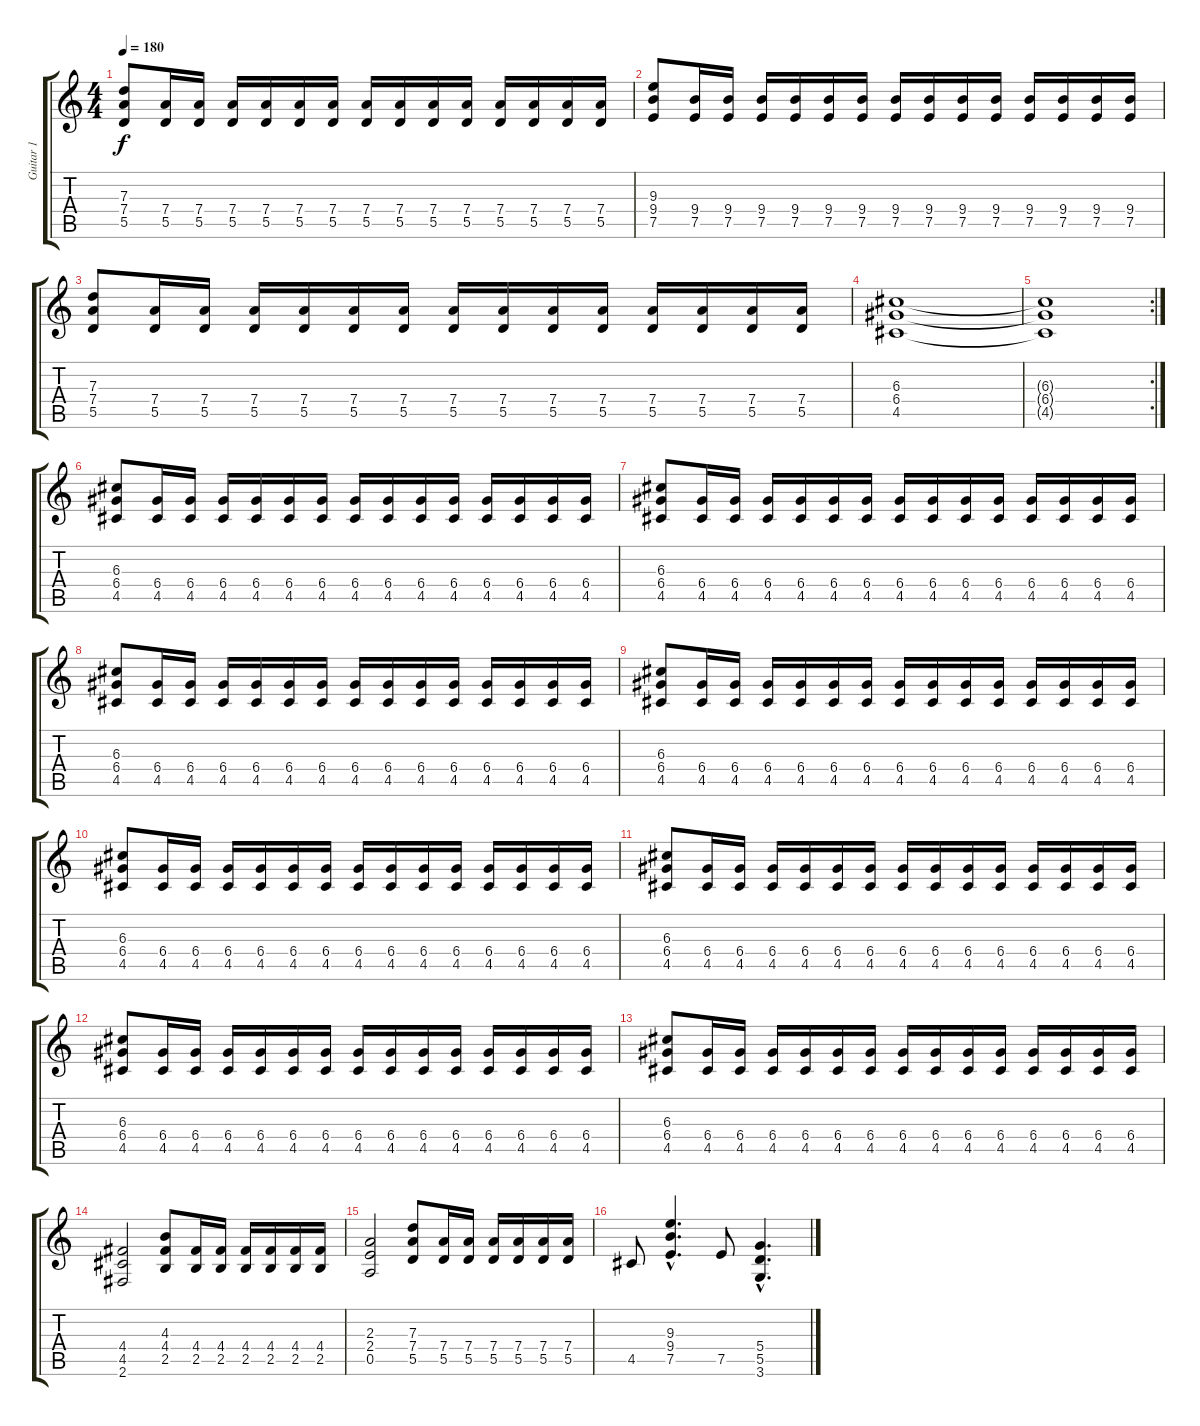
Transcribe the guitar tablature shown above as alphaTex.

\track ("Guitar 1" "Guitar 1") {instrument distortionguitar}
\staff {score tabs}
\tuning (E4 B3 G3 D3 A2 E2) {hide}
\ts (4 4)
\tempo 180
\clef g2
\ks c
(7.3 7.4 5.5).8{dy f} (7.4 5.5).16 (7.4 5.5).16 (7.4 5.5).16 (7.4 5.5).16 (7.4 5.5).16 (7.4 5.5).16 (7.4 5.5).16 (7.4 5.5).16 (7.4 5.5).16 (7.4 5.5).16 (7.4 5.5).16 (7.4 5.5).16 (7.4 5.5).16 (7.4 5.5).16 |
(9.3 9.4 7.5).8 (9.4 7.5).16 (9.4 7.5).16 (9.4 7.5).16 (9.4 7.5).16 (9.4 7.5).16 (9.4 7.5).16 (9.4 7.5).16 (9.4 7.5).16 (9.4 7.5).16 (9.4 7.5).16 (9.4 7.5).16 (9.4 7.5).16 (9.4 7.5).16 (9.4 7.5).16 |
(7.3 7.4 5.5).8 (7.4 5.5).16 (7.4 5.5).16 (7.4 5.5).16 (7.4 5.5).16 (7.4 5.5).16 (7.4 5.5).16 (7.4 5.5).16 (7.4 5.5).16 (7.4 5.5).16 (7.4 5.5).16 (7.4 5.5).16 (7.4 5.5).16 (7.4 5.5).16 (7.4 5.5).16 |
(6.3 6.4 4.5).1 |
\rc 2
(6.3{t} 6.4{t} 4.5{t}).1 |
(6.3 6.4 4.5).8 (6.4 4.5).16 (6.4 4.5).16 (6.4 4.5).16 (6.4 4.5).16 (6.4 4.5).16 (6.4 4.5).16 (6.4 4.5).16 (6.4 4.5).16 (6.4 4.5).16 (6.4 4.5).16 (6.4 4.5).16 (6.4 4.5).16 (6.4 4.5).16 (6.4 4.5).16 |
(6.3 6.4 4.5).8 (6.4 4.5).16 (6.4 4.5).16 (6.4 4.5).16 (6.4 4.5).16 (6.4 4.5).16 (6.4 4.5).16 (6.4 4.5).16 (6.4 4.5).16 (6.4 4.5).16 (6.4 4.5).16 (6.4 4.5).16 (6.4 4.5).16 (6.4 4.5).16 (6.4 4.5).16 |
(6.3 6.4 4.5).8 (6.4 4.5).16 (6.4 4.5).16 (6.4 4.5).16 (6.4 4.5).16 (6.4 4.5).16 (6.4 4.5).16 (6.4 4.5).16 (6.4 4.5).16 (6.4 4.5).16 (6.4 4.5).16 (6.4 4.5).16 (6.4 4.5).16 (6.4 4.5).16 (6.4 4.5).16 |
(6.3 6.4 4.5).8 (6.4 4.5).16 (6.4 4.5).16 (6.4 4.5).16 (6.4 4.5).16 (6.4 4.5).16 (6.4 4.5).16 (6.4 4.5).16 (6.4 4.5).16 (6.4 4.5).16 (6.4 4.5).16 (6.4 4.5).16 (6.4 4.5).16 (6.4 4.5).16 (6.4 4.5).16 |
(6.3 6.4 4.5).8 (6.4 4.5).16 (6.4 4.5).16 (6.4 4.5).16 (6.4 4.5).16 (6.4 4.5).16 (6.4 4.5).16 (6.4 4.5).16 (6.4 4.5).16 (6.4 4.5).16 (6.4 4.5).16 (6.4 4.5).16 (6.4 4.5).16 (6.4 4.5).16 (6.4 4.5).16 |
(6.3 6.4 4.5).8 (6.4 4.5).16 (6.4 4.5).16 (6.4 4.5).16 (6.4 4.5).16 (6.4 4.5).16 (6.4 4.5).16 (6.4 4.5).16 (6.4 4.5).16 (6.4 4.5).16 (6.4 4.5).16 (6.4 4.5).16 (6.4 4.5).16 (6.4 4.5).16 (6.4 4.5).16 |
(6.3 6.4 4.5).8 (6.4 4.5).16 (6.4 4.5).16 (6.4 4.5).16 (6.4 4.5).16 (6.4 4.5).16 (6.4 4.5).16 (6.4 4.5).16 (6.4 4.5).16 (6.4 4.5).16 (6.4 4.5).16 (6.4 4.5).16 (6.4 4.5).16 (6.4 4.5).16 (6.4 4.5).16 |
(6.3 6.4 4.5).8 (6.4 4.5).16 (6.4 4.5).16 (6.4 4.5).16 (6.4 4.5).16 (6.4 4.5).16 (6.4 4.5).16 (6.4 4.5).16 (6.4 4.5).16 (6.4 4.5).16 (6.4 4.5).16 (6.4 4.5).16 (6.4 4.5).16 (6.4 4.5).16 (6.4 4.5).16 |
(4.4 4.5 2.6).2 (4.3 4.4 2.5).8 (4.4 2.5).16 (4.4 2.5).16 (4.4 2.5).16 (4.4 2.5).16 (4.4 2.5).16 (4.4 2.5).16 |
(2.3 2.4 0.5).2 (7.3 7.4 5.5).8 (7.4 5.5).16 (7.4 5.5).16 (7.4 5.5).16 (7.4 5.5).16 (7.4 5.5).16 (7.4 5.5).16 |
4.5.8 (9.3{hac} 9.4{hac} 7.5{hac}).4{d} 7.5.8 (5.4{hac} 5.5{hac} 3.6{hac}).4{d}
